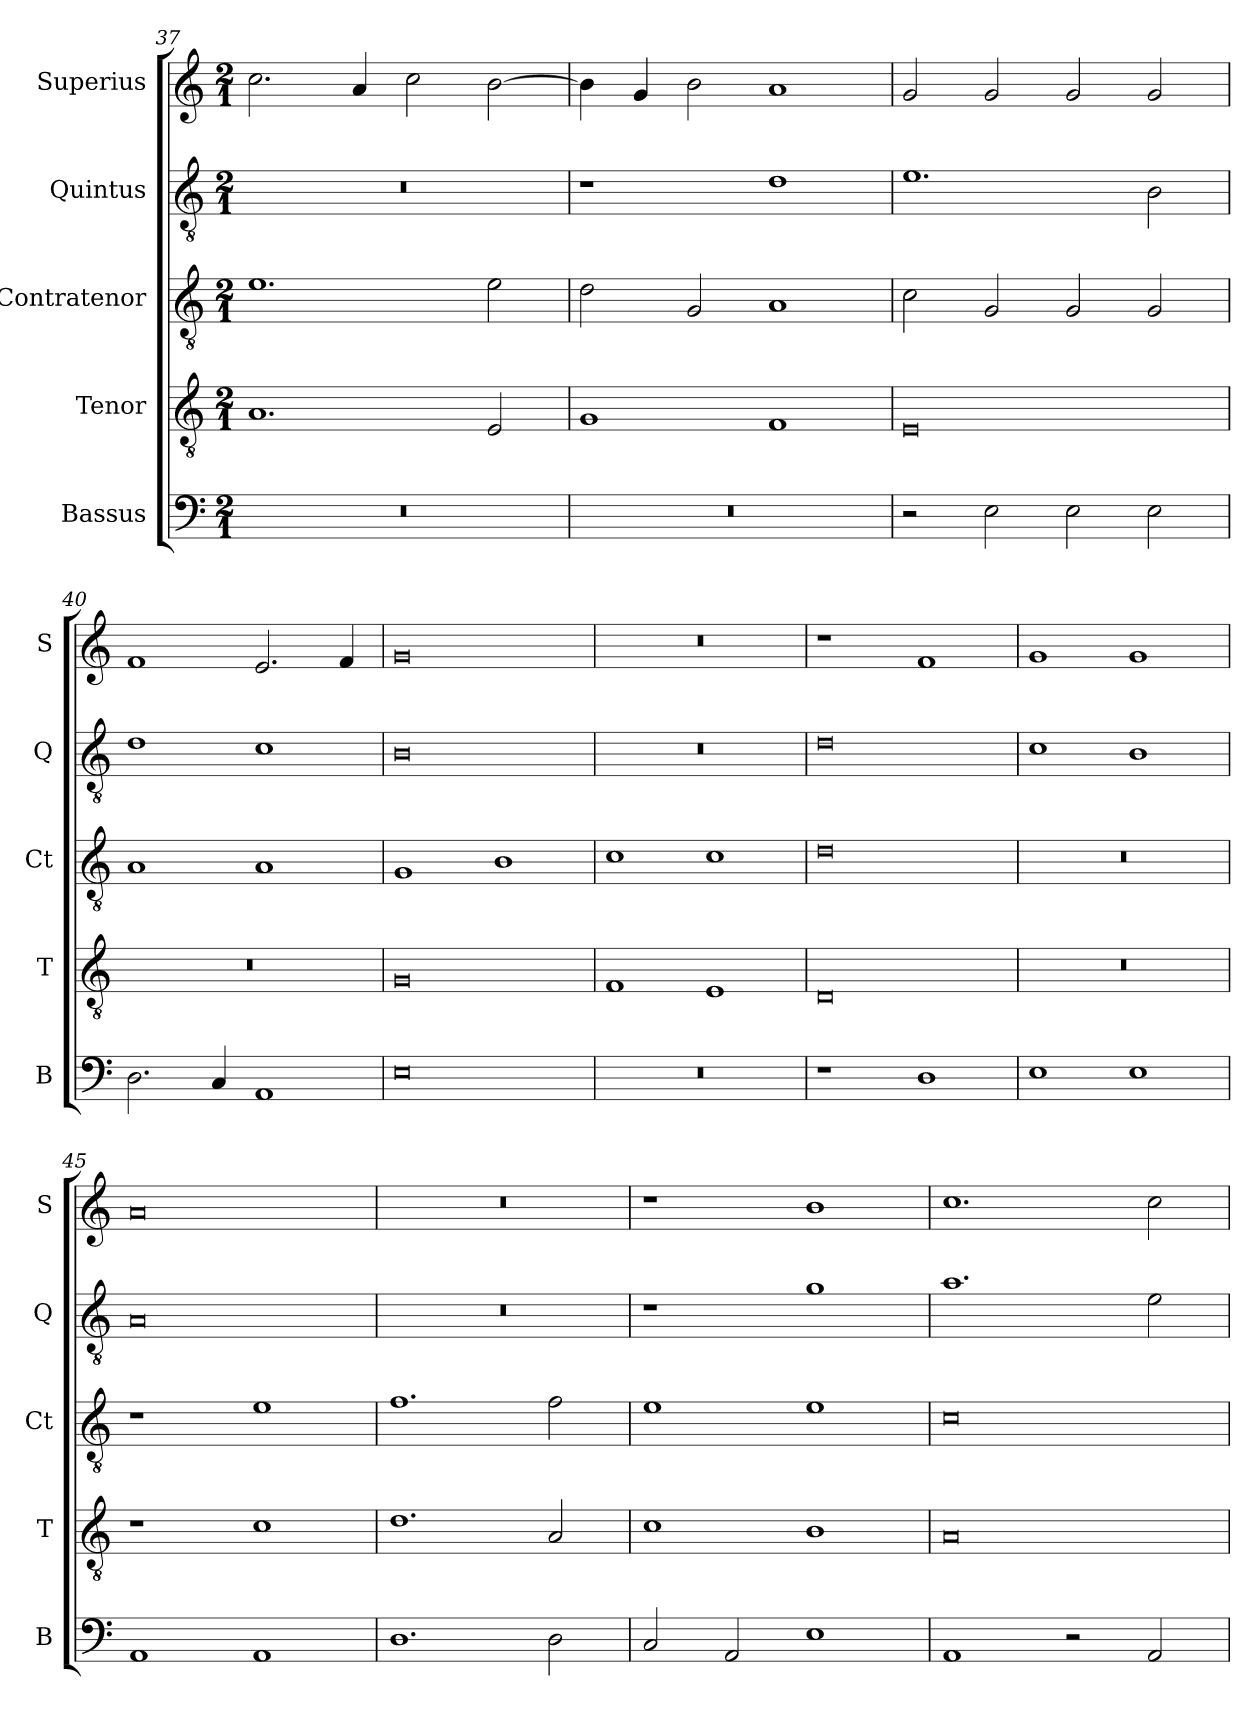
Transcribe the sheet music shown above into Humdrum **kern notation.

**kern	**kern	**kern	**kern	**kern
*part5	*part4	*part3	*part2	*part1
*staff5	*staff4	*staff3	*staff2	*staff1
*I"Bassus	*I"Tenor	*I"Contratenor	*I"Quintus	*I"Superius
*I'B	*I'T	*I'Ct	*I'Q	*I'S
*clefF4	*clefGv2	*clefGv2	*clefGv2	*clefG2
*k[]	*k[]	*k[]	*k[]	*k[]
*M2/1	*M2/1	*M2/1	*M2/1	*M2/1
=37	=37	=37	=37	=37
0r	1.A	1.e	0r	2.cc\
.	.	.	.	4a/
.	.	.	.	2cc\
.	2E/	2e\	.	[2b\
=38	=38	=38	=38	=38
0r	1G	2d\	1r	4b\]
.	.	.	.	4g/
.	.	2G/	.	2b\
.	1F	1A	1d	1a
=39	=39	=39	=39	=39
2r	0E	2c\	1.e	2g/
2E\	.	2G/	.	2g/
2E\	.	2G/	.	2g/
2E\	.	2G/	2B\	2g/
=40	=40	=40	=40	=40
2.D\	0r	1A	1d	1f
4C/	.	.	.	.
1AA	.	1A	1c	2.e/
.	.	.	.	4f/
=41	=41	=41	=41	=41
0E	0G	1G	0B	0g
.	.	1B	.	.
=42	=42	=42	=42	=42
0r	1F	1c	0r	0r
.	1E	1c	.	.
=43	=43	=43	=43	=43
1r	0D	0d	0d	1r
1D	.	.	.	1f
=44	=44	=44	=44	=44
1E	0r	0r	1c	1g
1E	.	.	1B	1g
=45	=45	=45	=45	=45
1AA	1r	1r	0A	0a
1AA	1c	1e	.	.
=46	=46	=46	=46	=46
1.D	1.d	1.f	0r	0r
2D\	2A/	2f\	.	.
=47	=47	=47	=47	=47
2C/	1c	1e	1r	1r
2AA/	.	.	.	.
1E	1B	1e	1g	1b
=48	=48	=48	=48	=48
1AA	0A	0c	1.a	1.cc
2r	.	.	.	.
2AA/	.	.	2e\	2cc\
=	=	=	=	=
*-	*-	*-	*-	*-
